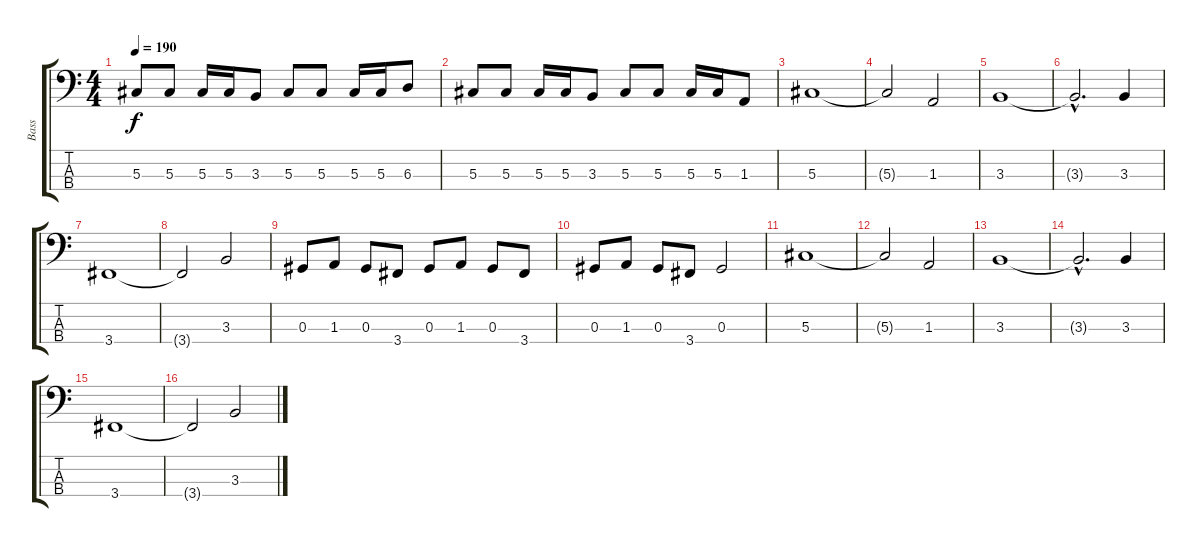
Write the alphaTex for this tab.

\track ("Bass" "Bass") {instrument electricbasspick}
\staff {score tabs}
\tuning (Gb2 Db2 Ab1 Eb1) {hide}
\ts (4 4)
\tempo 190
\clef f4
\ks c
5.3.8{dy f} 5.3.8 5.3.16 5.3.16 3.3.8 5.3.8 5.3.8 5.3.16 5.3.16 6.3.8 |
5.3.8 5.3.8 5.3.16 5.3.16 3.3.8 5.3.8 5.3.8 5.3.16 5.3.16 1.3.8 |
5.3.1 |
5.3{t}.2 1.3.2 |
3.3.1 |
3.3{hac t}.2{d} 3.3.4 |
3.4.1 |
3.4{t}.2 3.3.2 |
0.3.8 1.3.8 0.3.8 3.4.8 0.3.8 1.3.8 0.3.8 3.4.8 |
0.3.8 1.3.8 0.3.8 3.4.8 0.3.2 |
5.3.1 |
5.3{t}.2 1.3.2 |
3.3.1 |
3.3{hac t}.2{d} 3.3.4 |
3.4.1 |
3.4{t}.2 3.3.2
